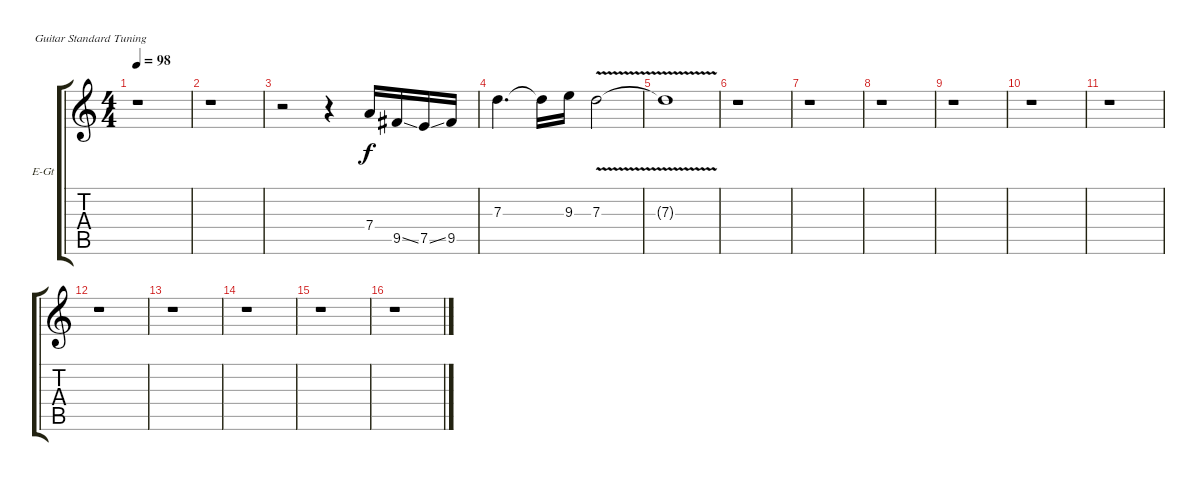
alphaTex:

\bracketExtendMode groupsimilarinstruments
\firstSystemTrackNameOrientation horizontal
\otherSystemsTrackNameOrientation horizontal
\track ("Distortion guitar" "E-Gt") {instrument distortionguitar}
\staff {score tabs}
\tuning (E4 B3 G3 D3 A2 E2)
\ts (4 4)
\tempo 98
\clef g2
\ks c
r.1{dy f instrument distortionguitar} |
r.1 |
r.2 r.4 7.4.16 9.5{ss}.16 7.5{ss}.16 9.5.16 |
7.3.4{d} 7.3{t}.16 9.3.16 7.3{v}.2 |
7.3{v t}.1 |
r.1 |
r.1 |
r.1 |
r.1 |
r.1 |
r.1 |
r.1 |
r.1 |
r.1 |
r.1 |
r.1
